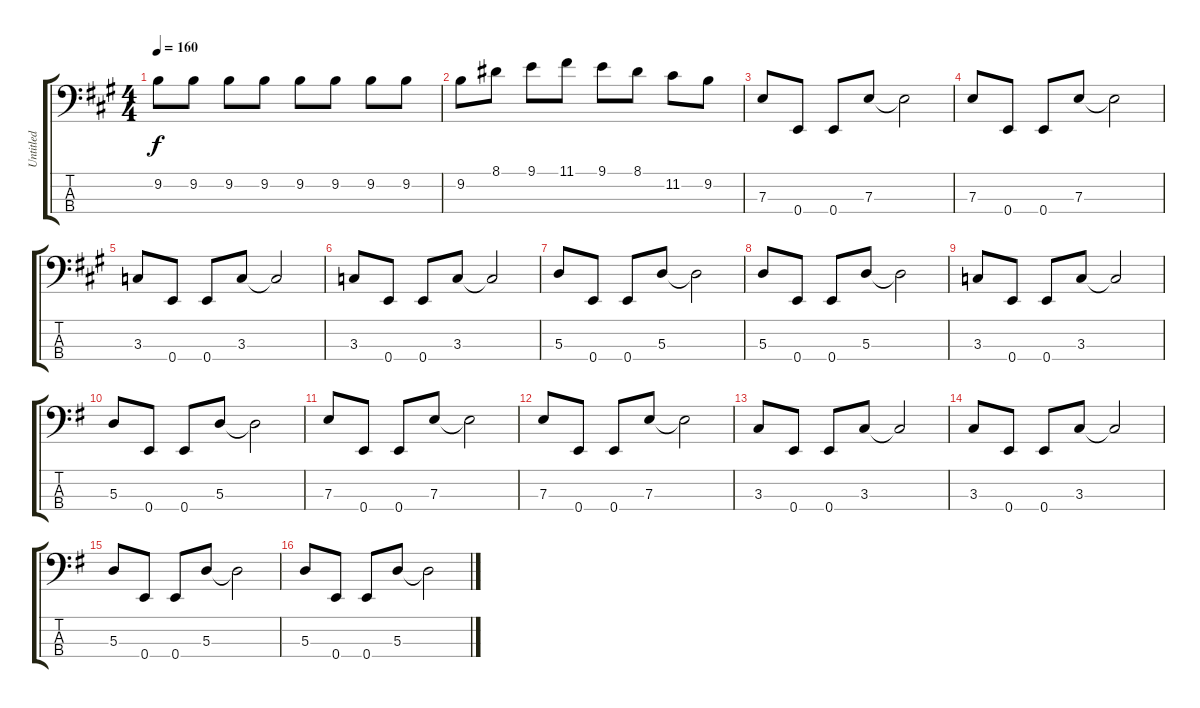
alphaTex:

\track ("Untitled" "Untitled") {instrument electricbassfinger}
\staff {score tabs}
\tuning (G2 D2 A1 E1) {hide}
\ts (4 4)
\tempo 160
\clef f4
\ks a
9.2.8{dy f} 9.2.8 9.2.8 9.2.8 9.2.8 9.2.8 9.2.8 9.2.8 |
9.2.8 8.1.8 9.1.8 11.1.8 9.1.8 8.1.8 11.2.8 9.2.8 |
7.3.8 0.4.8 0.4.8 7.3.8 7.3{t}.2 |
7.3.8 0.4.8 0.4.8 7.3.8 7.3{t}.2 |
3.3.8 0.4.8 0.4.8 3.3.8 3.3{t}.2 |
3.3.8 0.4.8 0.4.8 3.3.8 3.3{t}.2 |
5.3.8 0.4.8 0.4.8 5.3.8 5.3{t}.2 |
5.3.8 0.4.8 0.4.8 5.3.8 5.3{t}.2 |
3.3.8 0.4.8 0.4.8 3.3.8 3.3{t}.2 |
\ks g
5.3.8 0.4.8 0.4.8 5.3.8 5.3{t}.2 |
7.3.8 0.4.8 0.4.8 7.3.8 7.3{t}.2 |
7.3.8 0.4.8 0.4.8 7.3.8 7.3{t}.2 |
3.3.8 0.4.8 0.4.8 3.3.8 3.3{t}.2 |
3.3.8 0.4.8 0.4.8 3.3.8 3.3{t}.2 |
5.3.8 0.4.8 0.4.8 5.3.8 5.3{t}.2 |
5.3.8 0.4.8 0.4.8 5.3.8 5.3{t}.2
